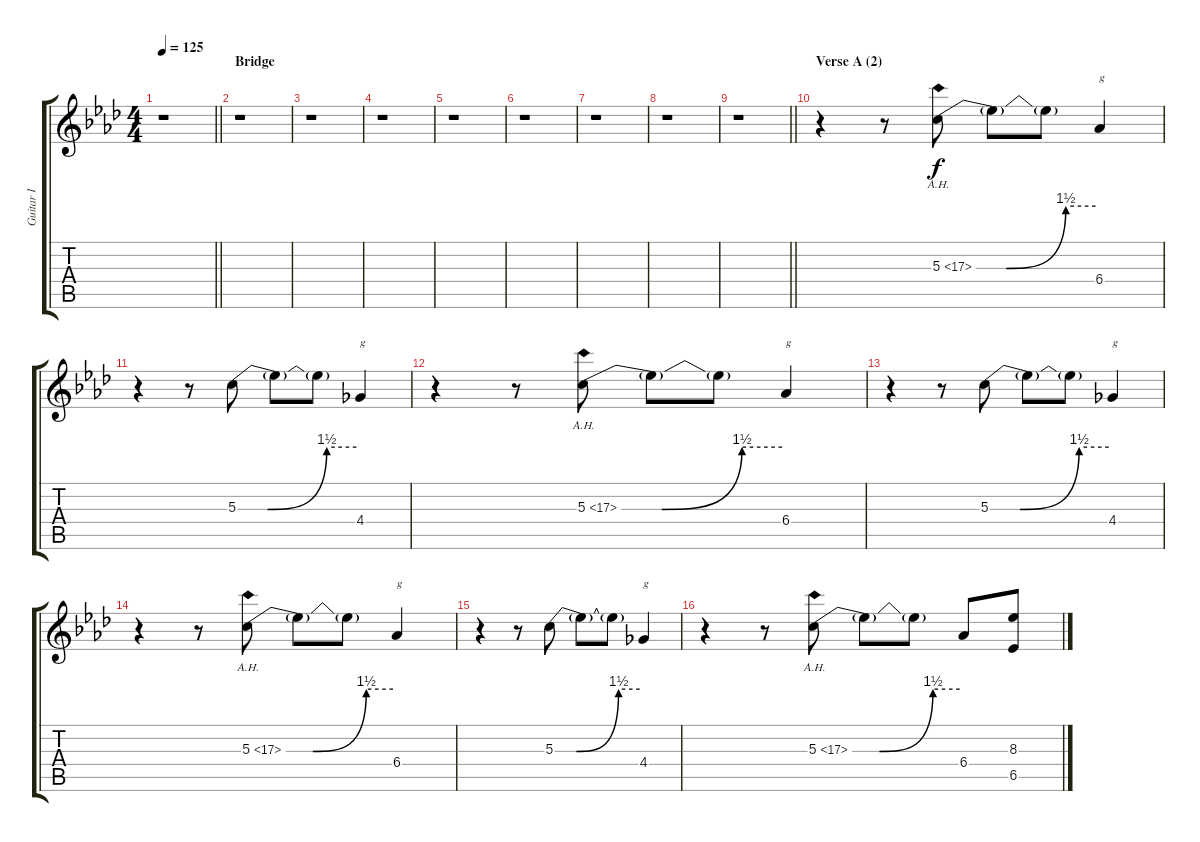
\track ("Guitar I" "Guitar I") {instrument distortionguitar}
\staff {score tabs}
\tuning (E4 B3 G3 D3 A2 E2) {hide}
\ts (4 4)
\tempo 125
\clef g2
\barLineRight lightlight
\ks ab
r.1{dy f} |
\section ("" "Bridge")
r.1 |
r.1 |
r.1 |
r.1 |
r.1 |
r.1 |
r.1 |
\barLineRight lightlight
r.1 |
\section ("" "Verse A (2)")
r.4 r.8 5.3{be (custom 0 0 15 0 45 6 60 6) ah 12}.8 5.3{t}.8 5.3{t}.8 6.4.4{txt "g"} |
r.4 r.8 5.3{be (custom 0 0 15 0 45 6 60 6)}.8 5.3{t}.8 5.3{t}.8 4.4.4{txt "g"} |
r.4 r.8 5.3{be (custom 0 0 15 0 45 6 60 6) ah 12}.8 5.3{t}.8 5.3{t}.8 6.4.4{txt "g"} |
r.4 r.8 5.3{be (custom 0 0 15 0 45 6 60 6)}.8 5.3{t}.8 5.3{t}.8 4.4.4{txt "g"} |
r.4 r.8 5.3{be (custom 0 0 15 0 45 6 60 6) ah 12}.8 5.3{t}.8 5.3{t}.8 6.4.4{txt "g"} |
r.4 r.8 5.3{be (custom 0 0 15 0 45 6 60 6)}.8 5.3{t}.8 5.3{t}.8 4.4.4{txt "g"} |
r.4 r.8 5.3{be (custom 0 0 15 0 45 6 60 6) ah 12}.8 5.3{t}.8 5.3{t}.8 6.4.8 (8.3 6.5).8
